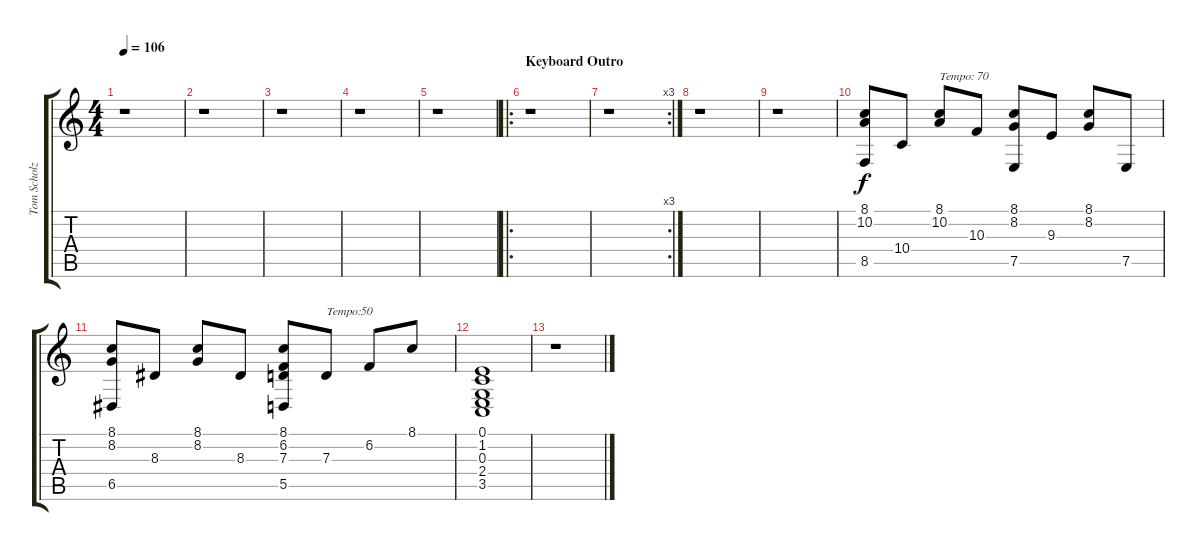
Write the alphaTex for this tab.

\track ("Tom Scholz - Piano" "Tom Scholz") {instrument acousticgrandpiano}
\staff {score tabs}
\tuning (E4 B3 G3 D3 A2 E2) {hide}
\ts (4 4)
\tempo 106
\clef g2
\ks c
r.1{dy f} |
r.1 |
r.1 |
r.1 |
r.1 |
\ro
\section ("" "Keyboard Outro")
r.1 |
\rc 3
r.1 |
r.1 |
r.1 |
(8.1 10.2 8.5).8 10.4.8 (8.1 10.2).8{txt "Tempo: 70"} 10.3.8 (8.1 8.2 7.5).8 9.3.8 (8.1 8.2).8 7.5.8 |
(8.1 8.2 6.5).8 8.3.8 (8.1 8.2).8 8.3.8 (8.1 6.2 7.3 5.5).8 7.3.8{txt "Tempo:50"} 6.2.8 8.1.8 |
(0.1 1.2 0.3 2.4 3.5).1 |
r.1
